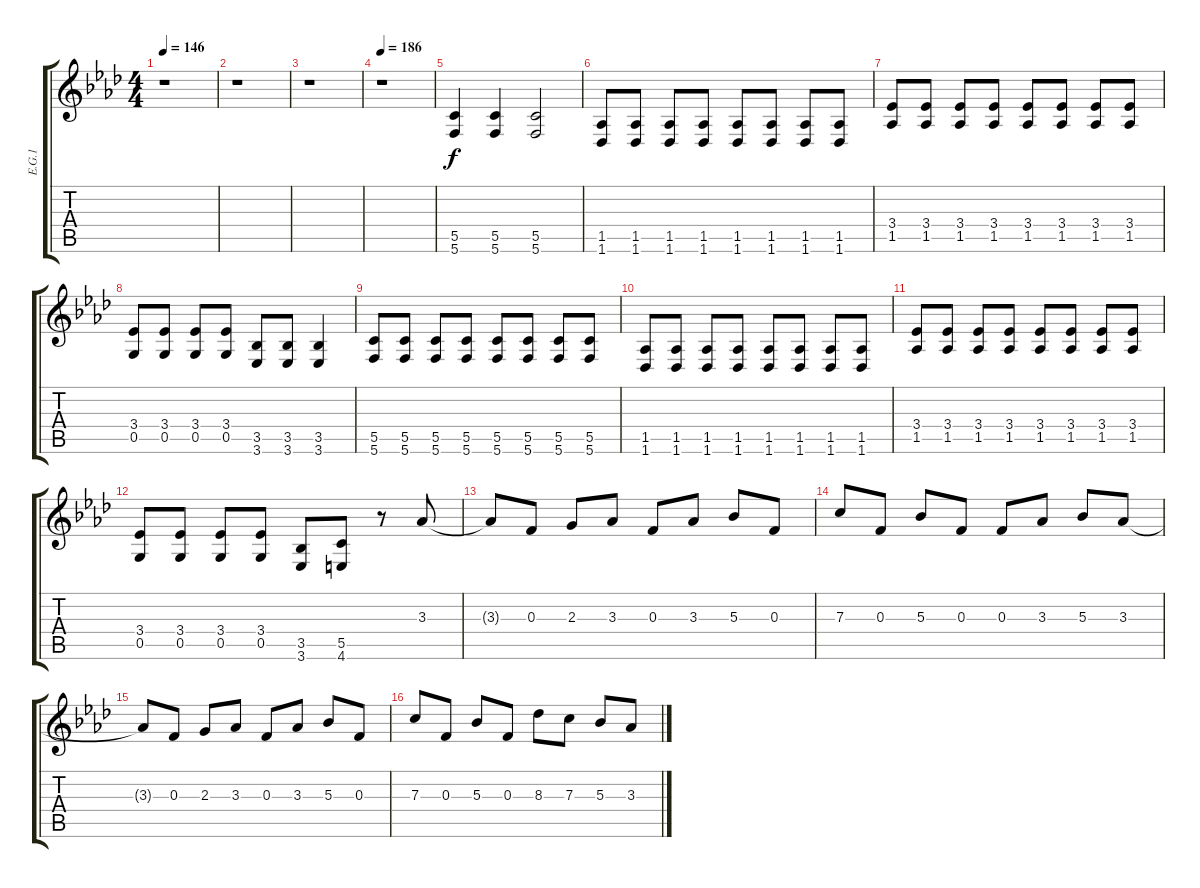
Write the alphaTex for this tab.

\track ("E.G.1" "E.G.1") {instrument distortionguitar}
\staff {score tabs}
\tuning (D4 A3 F3 C3 G2 C2) {hide}
\ts (4 4)
\tempo 146
\clef g2
\ks ab
r.1{dy f} |
r.1 |
r.1 |
\tempo 186
r.1 |
(5.5 5.6).4 (5.5 5.6).4 (5.5 5.6).2 |
(1.5 1.6).8 (1.5 1.6).8 (1.5 1.6).8 (1.5 1.6).8 (1.5 1.6).8 (1.5 1.6).8 (1.5 1.6).8 (1.5 1.6).8 |
(3.4 1.5).8 (3.4 1.5).8 (3.4 1.5).8 (3.4 1.5).8 (3.4 1.5).8 (3.4 1.5).8 (3.4 1.5).8 (3.4 1.5).8 |
(3.4 0.5).8 (3.4 0.5).8 (3.4 0.5).8 (3.4 0.5).8 (3.5 3.6).8 (3.5 3.6).8 (3.5 3.6).4 |
(5.5 5.6).8 (5.5 5.6).8 (5.5 5.6).8 (5.5 5.6).8 (5.5 5.6).8 (5.5 5.6).8 (5.5 5.6).8 (5.5 5.6).8 |
(1.5 1.6).8 (1.5 1.6).8 (1.5 1.6).8 (1.5 1.6).8 (1.5 1.6).8 (1.5 1.6).8 (1.5 1.6).8 (1.5 1.6).8 |
(3.4 1.5).8 (3.4 1.5).8 (3.4 1.5).8 (3.4 1.5).8 (3.4 1.5).8 (3.4 1.5).8 (3.4 1.5).8 (3.4 1.5).8 |
(3.4 0.5).8 (3.4 0.5).8 (3.4 0.5).8 (3.4 0.5).8 (3.5 3.6).8 (5.5 4.6).8 r.8 3.3.8 |
3.3{t}.8 0.3.8 2.3.8 3.3.8 0.3.8 3.3.8 5.3.8 0.3.8 |
7.3.8 0.3.8 5.3.8 0.3.8 0.3.8 3.3.8 5.3.8 3.3.8 |
3.3{t}.8 0.3.8 2.3.8 3.3.8 0.3.8 3.3.8 5.3.8 0.3.8 |
7.3.8 0.3.8 5.3.8 0.3.8 8.3.8 7.3.8 5.3.8 3.3.8
